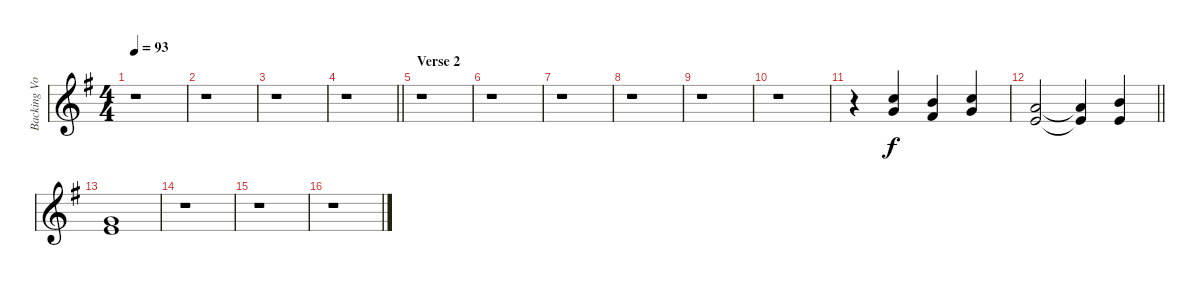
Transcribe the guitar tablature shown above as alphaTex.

\track ("Backing Vocals 2 - Steve Lee" "Backing Vo") {instrument synthvoice}
\staff {score}
\tuning (E4 B3 G3 D3 A2 E2) {hide}
\ts (4 4)
\tempo 93
\clef g2
\ks eminor
r.1{dy f} |
r.1 |
r.1 |
\barLineRight lightlight
r.1 |
\section ("" "Verse 2")
r.1 |
r.1 |
r.1 |
r.1 |
r.1 |
r.1 |
r.4 (17.3 17.4).4 (7.1 16.4).4 (17.3 17.4).4 |
\barLineRight lightlight
(5.1 14.4).2 (5.1{t} 14.4{t}).4 (7.1 14.4).4 |
(0.1 8.2).1 |
r.1 |
r.1 |
r.1
